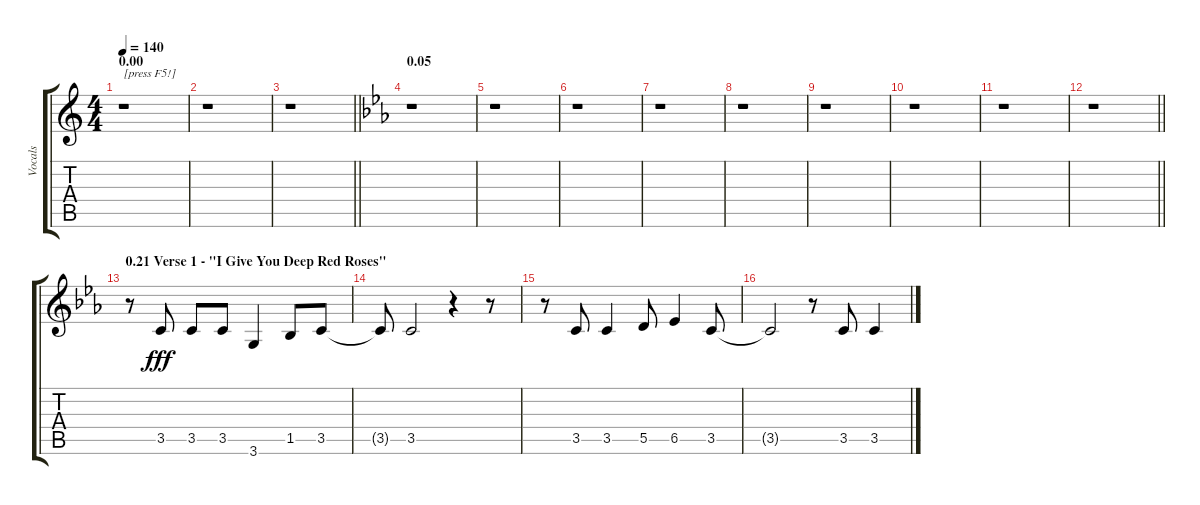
\track ("Vocals" "Vocals") {instrument overdrivenguitar}
\staff {score tabs}
\tuning (E4 B3 G3 D3 A2 E2) {hide}
\ts (4 4)
\section ("" "0.00")
\tempo 140
\clef g2
\ks c
r.1{txt "[press F5!]" dy fff instrument overdrivenguitar} |
r.1 |
\barLineRight lightlight
r.1 |
\section ("" "0.05")
\ks cminor
r.1 |
r.1 |
r.1 |
r.1 |
r.1 |
r.1 |
r.1 |
r.1 |
\barLineRight lightlight
r.1 |
\section ("" "0.21 Verse 1 - \"I Give You Deep Red Roses\"")
r.8 3.5.8 3.5.8 3.5.8 3.6.4 1.5.8 3.5.8 |
3.5{t}.8 3.5.2 r.4 r.8 |
r.8 3.5.8 3.5.4 5.5.8 6.5.4 3.5.8 |
3.5{t}.2 r.8 3.5.8 3.5.4
